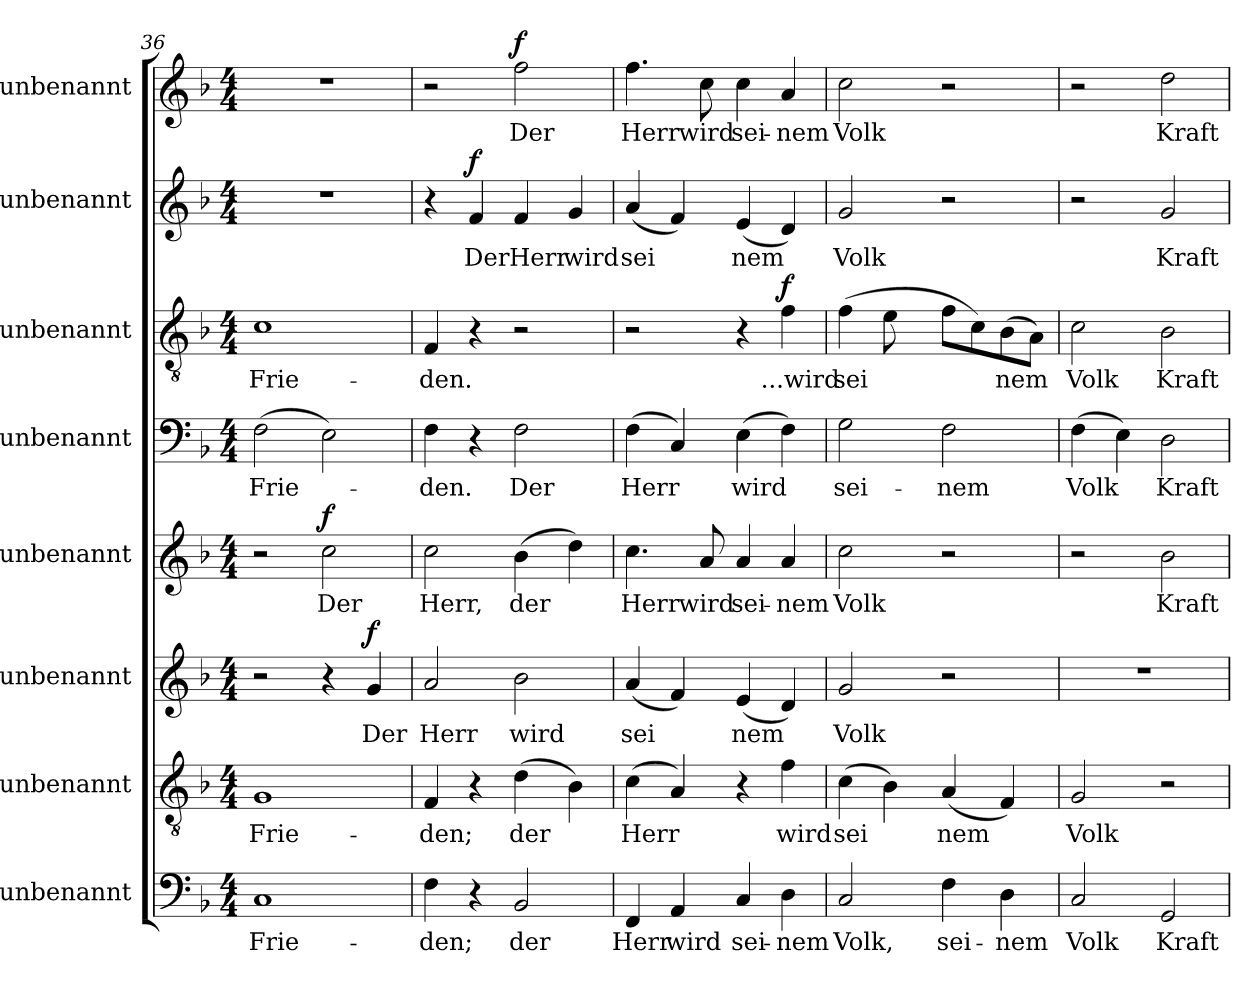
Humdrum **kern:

**kern	**text	**kern	**text	**kern	**text	**dynam	**kern	**text	**dynam	**kern	**text	**kern	**text	**dynam	**kern	**text	**dynam	**kern	**text	**dynam
*part8	*part8	*part7	*part7	*part6	*part6	*part6	*part5	*part5	*part5	*part4	*part4	*part3	*part3	*part3	*part2	*part2	*part2	*part1	*part1	*part1
*staff8	*staff8	*staff7	*staff7	*staff6	*staff6	*staff6	*staff5	*staff5	*staff5	*staff4	*staff4	*staff3	*staff3	*staff3	*staff2	*staff2	*staff2	*staff1	*staff1	*staff1
*I"unbenannt	*	*I"unbenannt	*	*I"unbenannt	*	*	*I"unbenannt	*	*	*I"unbenannt	*	*I"unbenannt	*	*	*I"unbenannt	*	*	*I"unbenannt	*	*
*clefF4	*	*clefGv2	*	*clefG2	*	*	*clefG2	*	*	*clefF4	*	*clefGv2	*	*	*clefG2	*	*	*clefG2	*	*
*k[b-]	*	*k[b-]	*	*k[b-]	*	*	*k[b-]	*	*	*k[b-]	*	*k[b-]	*	*	*k[b-]	*	*	*k[b-]	*	*
*M4/4	*	*M4/4	*	*M4/4	*	*	*M4/4	*	*	*M4/4	*	*M4/4	*	*	*M4/4	*	*	*M4/4	*	*
=36	=36	=36	=36	=36	=36	=36	=36	=36	=36	=36	=36	=36	=36	=36	=36	=36	=36	=36	=36	=36
!	!LO:LY:b	!	!LO:LY:b	!	!	!	!	!	!	!	!LO:LY:b	!	!LO:LY:b	!	!	!	!	!	!	!
1C	Frie-	1G	Frie-	2r	.	.	2r	.	.	(>2F\	Frie-	1c	Frie-	.	1r	.	.	1r	.	.
!	!	!	!	!	!	!	!	!LO:LY:b	!LO:DY:b	!	!	!	!	!	!	!	!	!	!	!
.	.	.	.	4r	.	.	2cc\	Der	f	2E\)	.	.	.	.	.	.	.	.	.	.
!	!	!	!	!	!LO:LY:b	!LO:DY:b	!	!	!	!	!	!	!	!	!	!	!	!	!	!
.	.	.	.	4g/	Der	f	.	.	.	.	.	.	.	.	.	.	.	.	.	.
!!LO:PB:g=z
=37	=37	=37	=37	=37	=37	=37	=37	=37	=37	=37	=37	=37	=37	=37	=37	=37	=37	=37	=37	=37
!	!LO:LY:b	!	!LO:LY:b	!	!LO:LY:b	!	!	!LO:LY:b	!	!	!LO:LY:b	!	!LO:LY:b	!	!	!	!	!	!	!
4F\	den;	4F/	den;	2a/	Herr	.	2cc\	Herr,	.	4F\	den.	4F/	den.	.	4r	.	.	2r	.	.
!	!	!	!	!	!	!	!	!	!	!	!	!	!	!	!	!LO:LY:b	!LO:DY:b	!	!	!
4r	.	4r	.	.	.	.	.	.	.	4r	.	4r	.	.	4f/	Der	f	.	.	.
!	!LO:LY:b	!	!LO:LY:b	!	!LO:LY:b	!	!	!LO:LY:b	!	!	!LO:LY:b	!	!	!	!	!LO:LY:b	!	!	!LO:LY:b	!LO:DY:b
2BB-/	der	(>4d\	der	2b-\	wird	.	(>4b-\	der	.	2F\	Der	2r	.	.	4f/	Herr	.	2ff\	Der	f
!	!	!	!	!	!	!	!	!	!	!	!	!	!	!	!	!LO:LY:b	!	!	!	!
.	.	4B-\)	.	.	.	.	4dd\)	.	.	.	.	.	.	.	4g/	wird	.	.	.	.
=38	=38	=38	=38	=38	=38	=38	=38	=38	=38	=38	=38	=38	=38	=38	=38	=38	=38	=38	=38	=38
!	!LO:LY:b	!	!LO:LY:b	!	!LO:LY:b	!	!	!LO:LY:b	!	!	!LO:LY:b	!	!	!	!	!LO:LY:b	!	!	!LO:LY:b	!
4FF/	Herr	(>4c\	Herr	(<4a/	sei	.	4.cc\	Herr	.	(>4F\	Herr	2r	.	.	(<4a/	sei	.	4.ff\	Herr	.
!	!LO:LY:b	!	!	!	!	!	!	!	!	!	!	!	!	!	!	!	!	!	!	!
4AA/	wird	4A/)	.	4f/)	.	.	.	.	.	4C/)	.	.	.	.	4f/)	.	.	.	.	.
!	!	!	!	!	!	!	!	!LO:LY:b	!	!	!	!	!	!	!	!	!	!	!LO:LY:b	!
.	.	.	.	.	.	.	8a/	wird	.	.	.	.	.	.	.	.	.	8cc\	wird	.
!	!LO:LY:b	!	!	!	!LO:LY:b	!	!	!LO:LY:b	!	!	!LO:LY:b	!	!	!	!	!LO:LY:b	!	!	!LO:LY:b	!
4C/	sei-	4r	.	(<4e/	nem	.	4a/	sei-	.	(>4E\	wird	4r	.	.	(<4e/	nem	.	4cc\	sei-	.
!	!LO:LY:b	!	!LO:LY:b	!	!	!	!	!LO:LY:b	!	!	!	!	!LO:LY:b	!LO:DY:b	!	!	!	!	!LO:LY:b	!
4D\	nem	4f\	wird	4d/)	.	.	4a/	nem	.	4F\)	.	4f\	...wird	f	4d/)	.	.	4a/	nem	.
=39	=39	=39	=39	=39	=39	=39	=39	=39	=39	=39	=39	=39	=39	=39	=39	=39	=39	=39	=39	=39
!	!LO:LY:b	!	!LO:LY:b	!	!LO:LY:b	!	!	!LO:LY:b	!	!	!LO:LY:b	!	!LO:LY:b	!	!	!LO:LY:b	!	!	!LO:LY:b	!
2C/	Volk,	(>4c\	sei	2g/	Volk	.	2cc\	Volk	.	2G\	sei-	(>4f\	sei	.	2g/	Volk	.	2cc\	Volk	.
.	.	4B-\)	.	.	.	.	.	.	.	.	.	8e\	.	.	.	.	.	.	.	.
.	.	.	.	.	.	.	.	.	.	.	.	8ryy	.	.	.	.	.	.	.	.
!	!LO:LY:b	!	!LO:LY:b	!	!	!	!	!	!	!	!LO:LY:b	!	!	!	!	!	!	!	!	!
4F\	sei-	(<4A/	nem	2r	.	.	2r	.	.	2F\	nem	8f\L	.	.	2r	.	.	2r	.	.
.	.	.	.	.	.	.	.	.	.	.	.	8c\)	.	.	.	.	.	.	.	.
!	!LO:LY:b	!	!	!	!	!	!	!	!	!	!	!	!LO:LY:b	!	!	!	!	!	!	!
4D\	nem	4F/)	.	.	.	.	.	.	.	.	.	(>8B-\	nem	.	.	.	.	.	.	.
.	.	.	.	.	.	.	.	.	.	.	.	8A\J)	.	.	.	.	.	.	.	.
=40	=40	=40	=40	=40	=40	=40	=40	=40	=40	=40	=40	=40	=40	=40	=40	=40	=40	=40	=40	=40
!	!LO:LY:b	!	!LO:LY:b	!	!	!	!	!	!	!	!LO:LY:b	!	!LO:LY:b	!	!	!	!	!	!	!
2C/	Volk	2G/	Volk	1r	.	.	2r	.	.	(>4F\	Volk	2c\	Volk	.	2r	.	.	2r	.	.
.	.	.	.	.	.	.	.	.	.	4E\)	.	.	.	.	.	.	.	.	.	.
!	!LO:LY:b	!	!	!	!	!	!	!LO:LY:b	!	!	!LO:LY:b	!	!LO:LY:b	!	!	!LO:LY:b	!	!	!LO:LY:b	!
2GG/	Kraft	2r	.	.	.	.	2b-\	Kraft	.	2D\	Kraft	2B-\	Kraft	.	2g/	Kraft	.	2dd\	Kraft	.
=	=	=	=	=	=	=	=	=	=	=	=	=	=	=	=	=	=	=	=	=
*-	*-	*-	*-	*-	*-	*-	*-	*-	*-	*-	*-	*-	*-	*-	*-	*-	*-	*-	*-	*-
